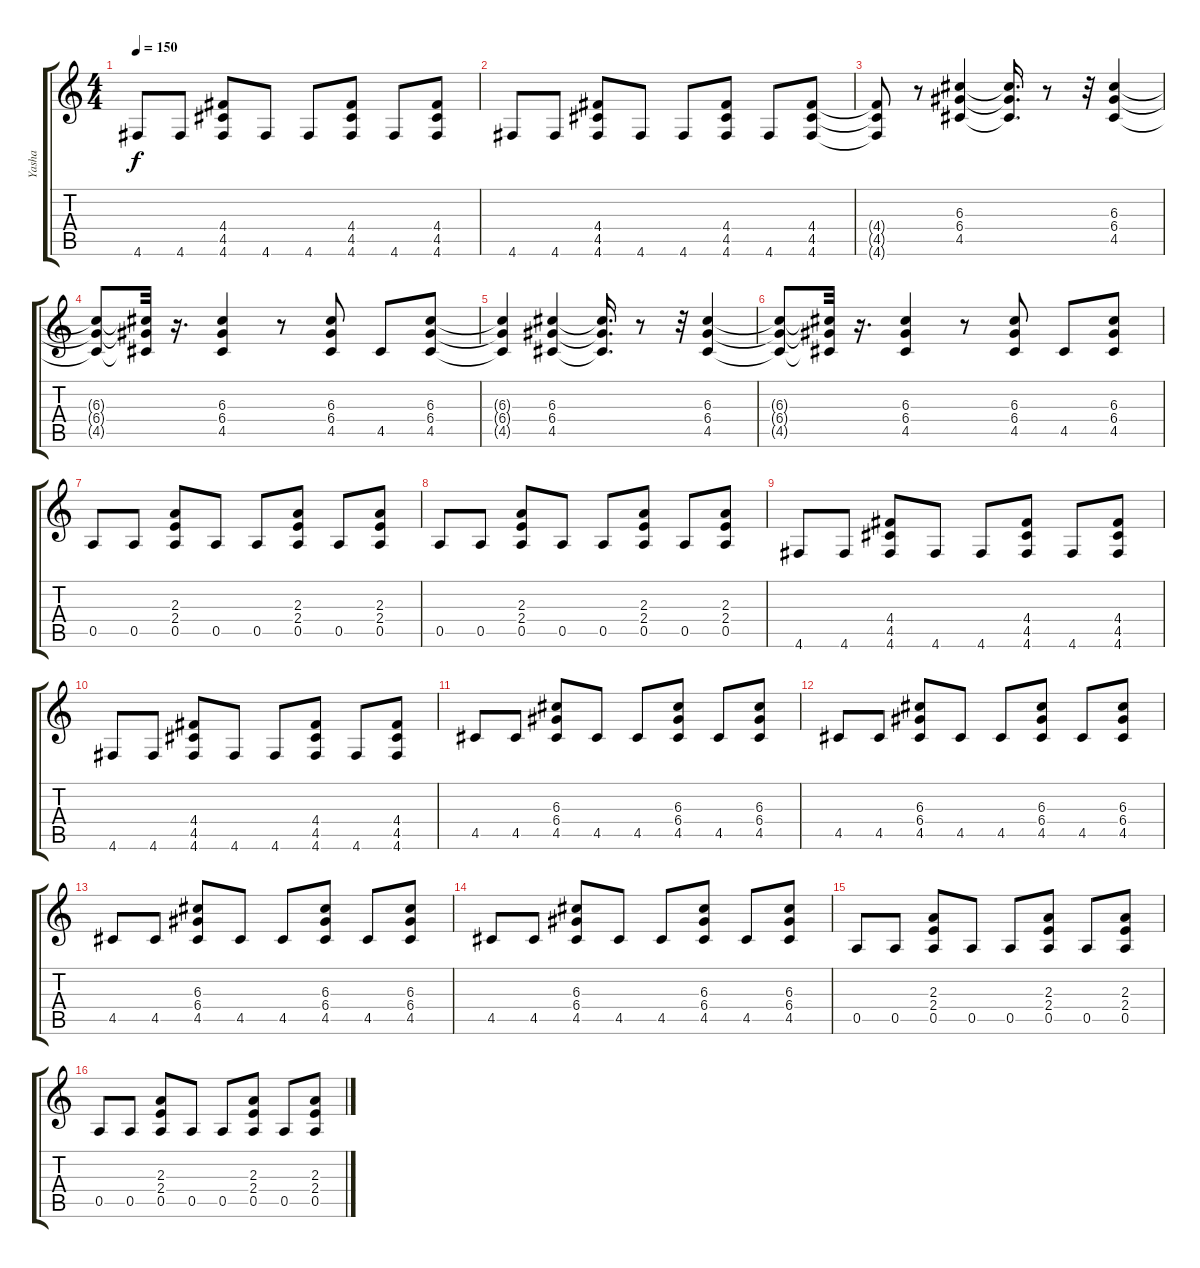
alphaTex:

\track ("Yasha" "Yasha") {instrument overdrivenguitar}
\staff {score tabs}
\tuning (E4 B3 G3 D3 A2 D2) {hide}
\ts (4 4)
\tempo 150
\clef g2
\ks c
4.6.8{dy f} 4.6.8 (4.4 4.5 4.6).8 4.6.8 4.6.8 (4.4 4.5 4.6).8 4.6.8 (4.4 4.5 4.6).8 |
4.6.8 4.6.8 (4.4 4.5 4.6).8 4.6.8 4.6.8 (4.4 4.5 4.6).8 4.6.8 (4.4 4.5 4.6).8 |
(4.4{t} 4.5{t} 4.6{t}).8 r.8 (6.3 6.4 4.5).4 (6.3{t} 6.4{t} 4.5{t}).16{d} r.8 r.32 (6.3 6.4 4.5).4 |
(6.3{t} 6.4{t} 4.5{t}).8 (6.3{t} 6.4{t} 4.5{t}).32 r.16{d} (6.3 6.4 4.5).4 r.8 (6.3 6.4 4.5).8 4.5.8 (6.3 6.4 4.5).8 |
(6.3{t} 6.4{t} 4.5{t}).4 (6.3 6.4 4.5).4 (6.3{t} 6.4{t} 4.5{t}).16{d} r.8 r.32 (6.3 6.4 4.5).4 |
(6.3{t} 6.4{t} 4.5{t}).8 (6.3{t} 6.4{t} 4.5{t}).32 r.16{d} (6.3 6.4 4.5).4 r.8 (6.3 6.4 4.5).8 4.5.8 (6.3 6.4 4.5).8 |
0.5.8 0.5.8 (2.3 2.4 0.5).8 0.5.8 0.5.8 (2.3 2.4 0.5).8 0.5.8 (2.3 2.4 0.5).8 |
0.5.8 0.5.8 (2.3 2.4 0.5).8 0.5.8 0.5.8 (2.3 2.4 0.5).8 0.5.8 (2.3 2.4 0.5).8 |
4.6.8 4.6.8 (4.4 4.5 4.6).8 4.6.8 4.6.8 (4.4 4.5 4.6).8 4.6.8 (4.4 4.5 4.6).8 |
4.6.8 4.6.8 (4.4 4.5 4.6).8 4.6.8 4.6.8 (4.4 4.5 4.6).8 4.6.8 (4.4 4.5 4.6).8 |
4.5.8 4.5.8 (6.3 6.4 4.5).8 4.5.8 4.5.8 (6.3 6.4 4.5).8 4.5.8 (6.3 6.4 4.5).8 |
4.5.8 4.5.8 (6.3 6.4 4.5).8 4.5.8 4.5.8 (6.3 6.4 4.5).8 4.5.8 (6.3 6.4 4.5).8 |
4.5.8 4.5.8 (6.3 6.4 4.5).8 4.5.8 4.5.8 (6.3 6.4 4.5).8 4.5.8 (6.3 6.4 4.5).8 |
4.5.8 4.5.8 (6.3 6.4 4.5).8 4.5.8 4.5.8 (6.3 6.4 4.5).8 4.5.8 (6.3 6.4 4.5).8 |
0.5.8 0.5.8 (2.3 2.4 0.5).8 0.5.8 0.5.8 (2.3 2.4 0.5).8 0.5.8 (2.3 2.4 0.5).8 |
0.5.8 0.5.8 (2.3 2.4 0.5).8 0.5.8 0.5.8 (2.3 2.4 0.5).8 0.5.8 (2.3 2.4 0.5).8
